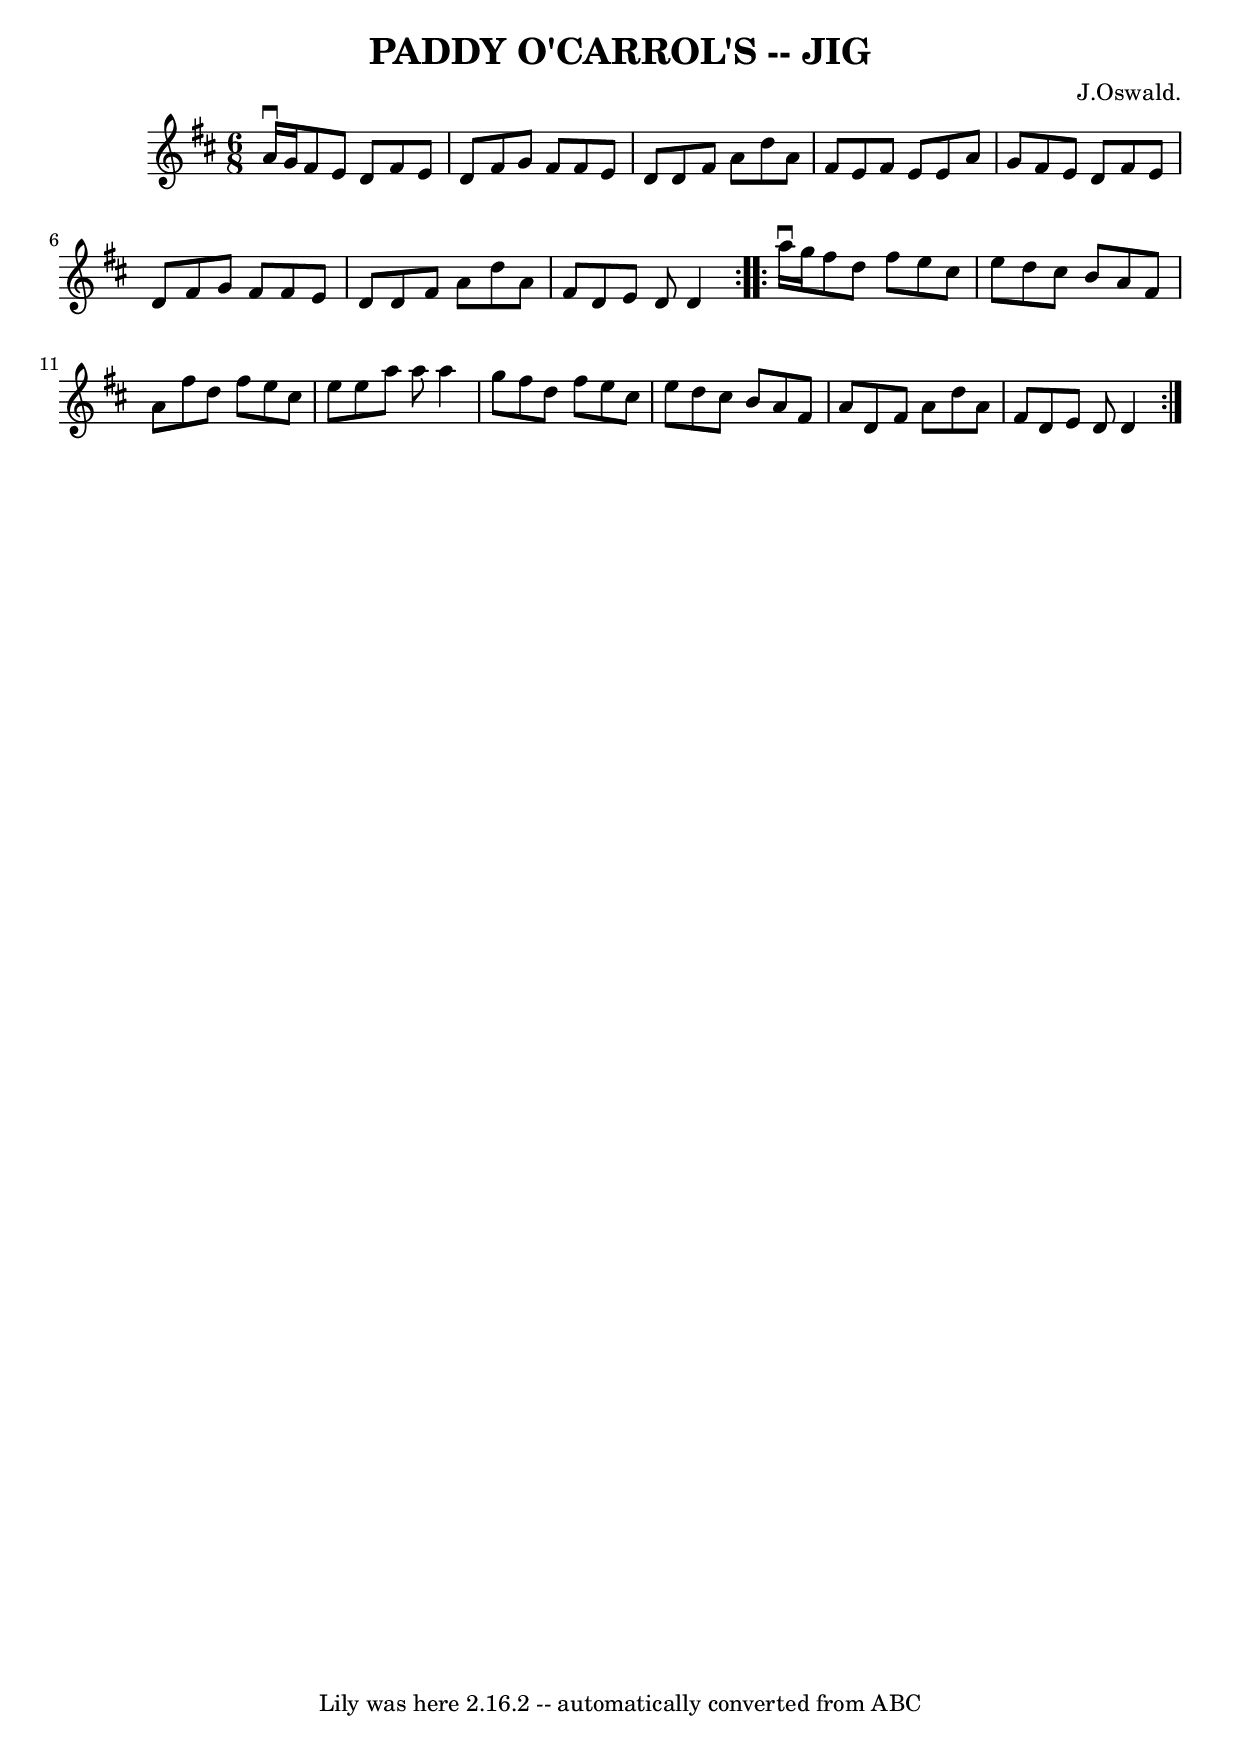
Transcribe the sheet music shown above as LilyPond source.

\version "2.16.2"
\include "Mammoth.ily"
\header {
  %% book = "Ryan's Mammoth Collection of Fiddle Tunes"
  composer = "J.Oswald."
  crossRefNumber = "1"
  footnotes = ""
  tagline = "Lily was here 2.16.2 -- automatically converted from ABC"
  title = "PADDY O'CARROL'S -- JIG"

}
voicedefault =  {



  \repeat volta 2 {

    \time 6/8 
    \key d \major a'16^\downbow g'16        |
    fis'8 e'8  
    d'8 fis'8 e'8 d'8    |
    fis'8 g'8 fis'8 fis'8    
    e'8 d'8    |
    d'8 fis'8 a'8 d''8 a'8 fis'8    
    |
    e'8 fis'8 e'8 e'8 a'8 g'8        |
    fis'8    
    e'8 d'8 fis'8 e'8 d'8    |
    fis'8 g'8 fis'8 fis'8  
    e'8 d'8    |
    d'8 fis'8 a'8 d''8 a'8 fis'8    
    |
    d'8 e'8 d'8 d'4    
  }     
  \repeat volta 2 {
    a''16 
    ^\downbow g''16        |
    fis''8 d''8 fis''8 e''8 cis''8  
    e''8    |
    d''8 cis''8 b'8 a'8 fis'8 a'8    |
    
    fis''8 d''8 fis''8 e''8 cis''8 e''8    |
    e''8 a''8   
    a''8 a''4 g''8        |
    fis''8 d''8 fis''8 e''8    
    cis''8 e''8    |
    d''8 cis''8 b'8 a'8 fis'8 a'8    
    |
    d'8 fis'8 a'8 d''8 a'8 fis'8    |
    d'8 e'8 
    d'8 d'4    
  }   

}

\score{
  <<

    \context Staff="default"
    {
      \voicedefault 
      
    }

  >>
  \layout {
    
  }
  \midi {
  }

}
